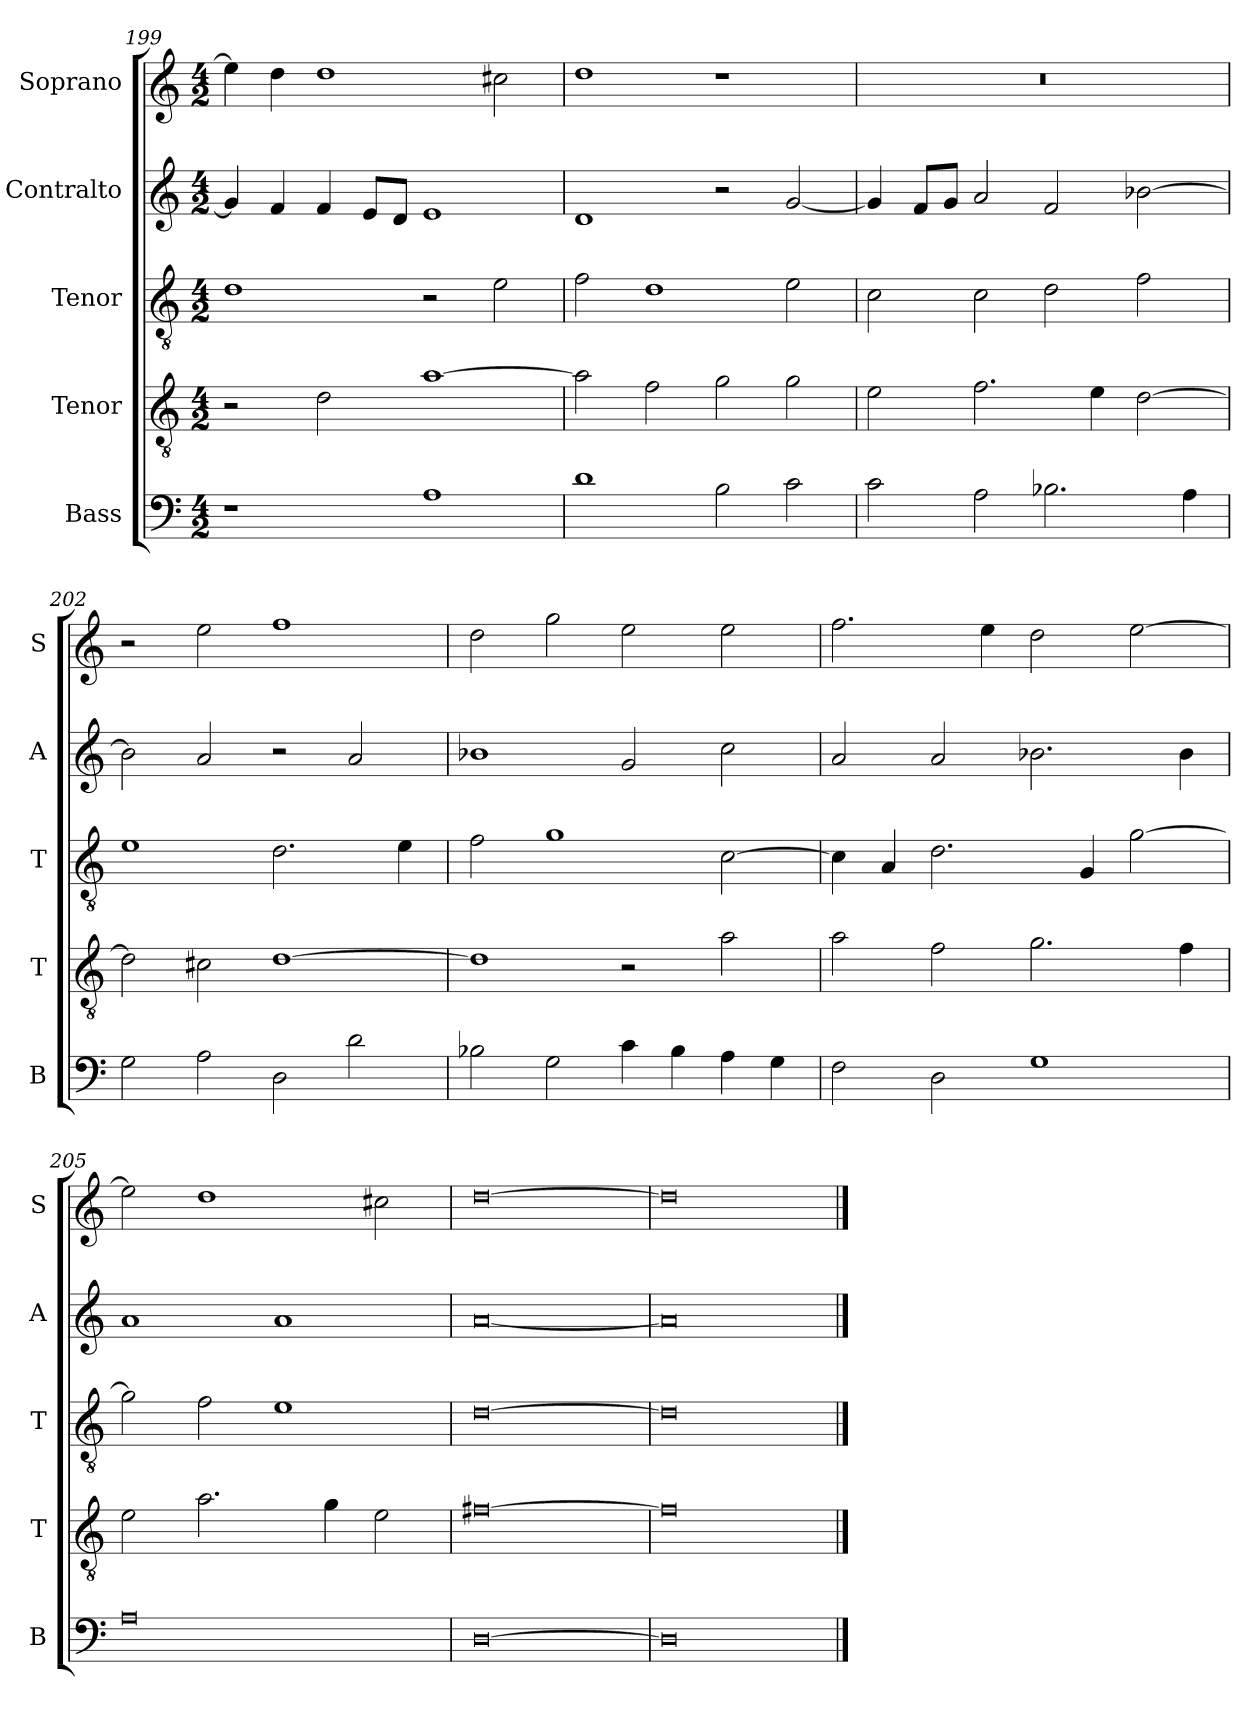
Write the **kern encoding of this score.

**kern	**kern	**kern	**kern	**kern
*part5	*part4	*part3	*part2	*part1
*staff5	*staff4	*staff3	*staff2	*staff1
*I"Bass	*I"Tenor	*I"Tenor	*I"Contralto	*I"Soprano
*I'B	*I'T	*I'T	*I'A	*I'S
*clefF4	*clefGv2	*clefGv2	*clefG2	*clefG2
*k[]	*k[]	*k[]	*k[]	*k[]
*D:dor	*D:dor	*D:dor	*D:dor	*D:dor
*M4/2	*M4/2	*M4/2	*M4/2	*M4/2
=199	=199	=199	=199	=199
1r	2r	1d	4g]	4ee]
.	.	.	4f	4dd
.	2d	.	4f	1dd
.	.	.	8e/L	.
.	.	.	8d/J	.
1A	[1a	2r	1e	.
.	.	2e	.	2cc#X
=200	=200	=200	=200	=200
1d	2a]	2f	1d	1dd
.	2f	1d	.	.
2B	2g	.	2r	1r
2c	2g	2e	[2g	.
=201	=201	=201	=201	=201
2c	2e	2c	4g]	0r
.	.	.	8f/L	.
.	.	.	8g/J	.
2A	2.f	2c	2a	.
2.B-X	.	2d	2f	.
.	4e	.	.	.
.	[2d	2f	[2b-X	.
4A	.	.	.	.
=202	=202	=202	=202	=202
2G	2d]	1e	2b-]	2r
2A	2c#X	.	2a	2ee
2D	[1d	2.d	2r	1ff
2d	.	.	2a	.
.	.	4e	.	.
=203	=203	=203	=203	=203
2B-X	1d]	2f	1b-X	2dd
2G	.	1g	.	2gg
4c	2r	.	2g	2ee
4B-	.	.	.	.
4A	2a	[2c	2cc	2ee
4G	.	.	.	.
=204	=204	=204	=204	=204
2F	2a	4c]	2a	2.ff
.	.	4A	.	.
2D	2f	2.d	2a	.
.	.	.	.	4ee
1G	2.g	.	2.b-X	2dd
.	.	4G	.	.
.	.	[2g	.	[2ee
.	4f	.	4b-	.
=205	=205	=205	=205	=205
0A	2e	2g]	1a	2ee]
.	2.a	2f	.	1dd
.	.	1e	1a	.
.	4g	.	.	.
.	2e	.	.	2cc#X
=206	=206	=206	=206	=206
[0D	[0f#X	[0d	[0a	[0dd
=207	=207	=207	=207	=207
0D]	0f#]	0d]	0a]	0dd]
==	==	==	==	==
*-	*-	*-	*-	*-
